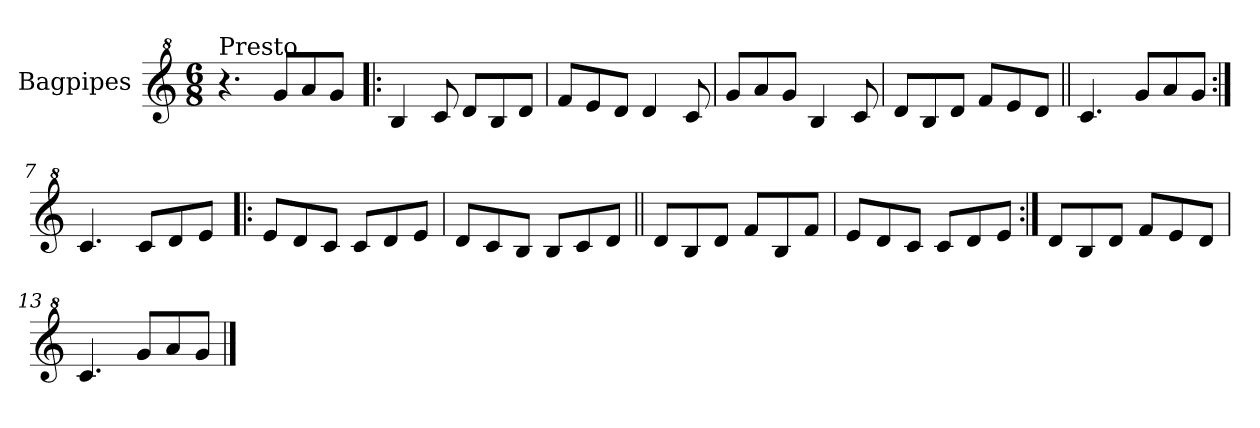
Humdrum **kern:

**kern
*part1
*staff1
*I"Bagpipes
*I'Bag
*clefG^2
*k[]
*C:
*M6/8
=1
!LO:TX:a:t=Presto
4.r
8gg/L
8aa/
8gg/J
=2!|:
4b/
8cc/
8dd/L
8b/
8dd/J
=3
8ff/L
8ee/
8dd/J
4dd/
8cc/
=4
8gg/L
8aa/
8gg/J
4b/
8cc/
=5
8dd/L
8b/
8dd/J
8ff/L
8ee/
8dd/J
=6||
4.cc/
8gg/L
8aa/
8gg/J
=7:|!
4.cc/
8cc/L
8dd/
8ee/J
!!LO:LB:g=z
=8!|:
8ee/L
8dd/
8cc/J
8cc/L
8dd/
8ee/J
=9
8dd/L
8cc/
8b/J
8b/L
8cc/
8dd/J
=10||
8dd/L
8b/
8dd/J
8ff/L
8b/
8ff/J
=11
8ee/L
8dd/
8cc/J
8cc/L
8dd/
8ee/J
=12:|!
8dd/L
8b/
8dd/J
8ff/L
8ee/
8dd/J
=13
4.cc/
8gg/L
8aa/
8gg/J
==
*-
